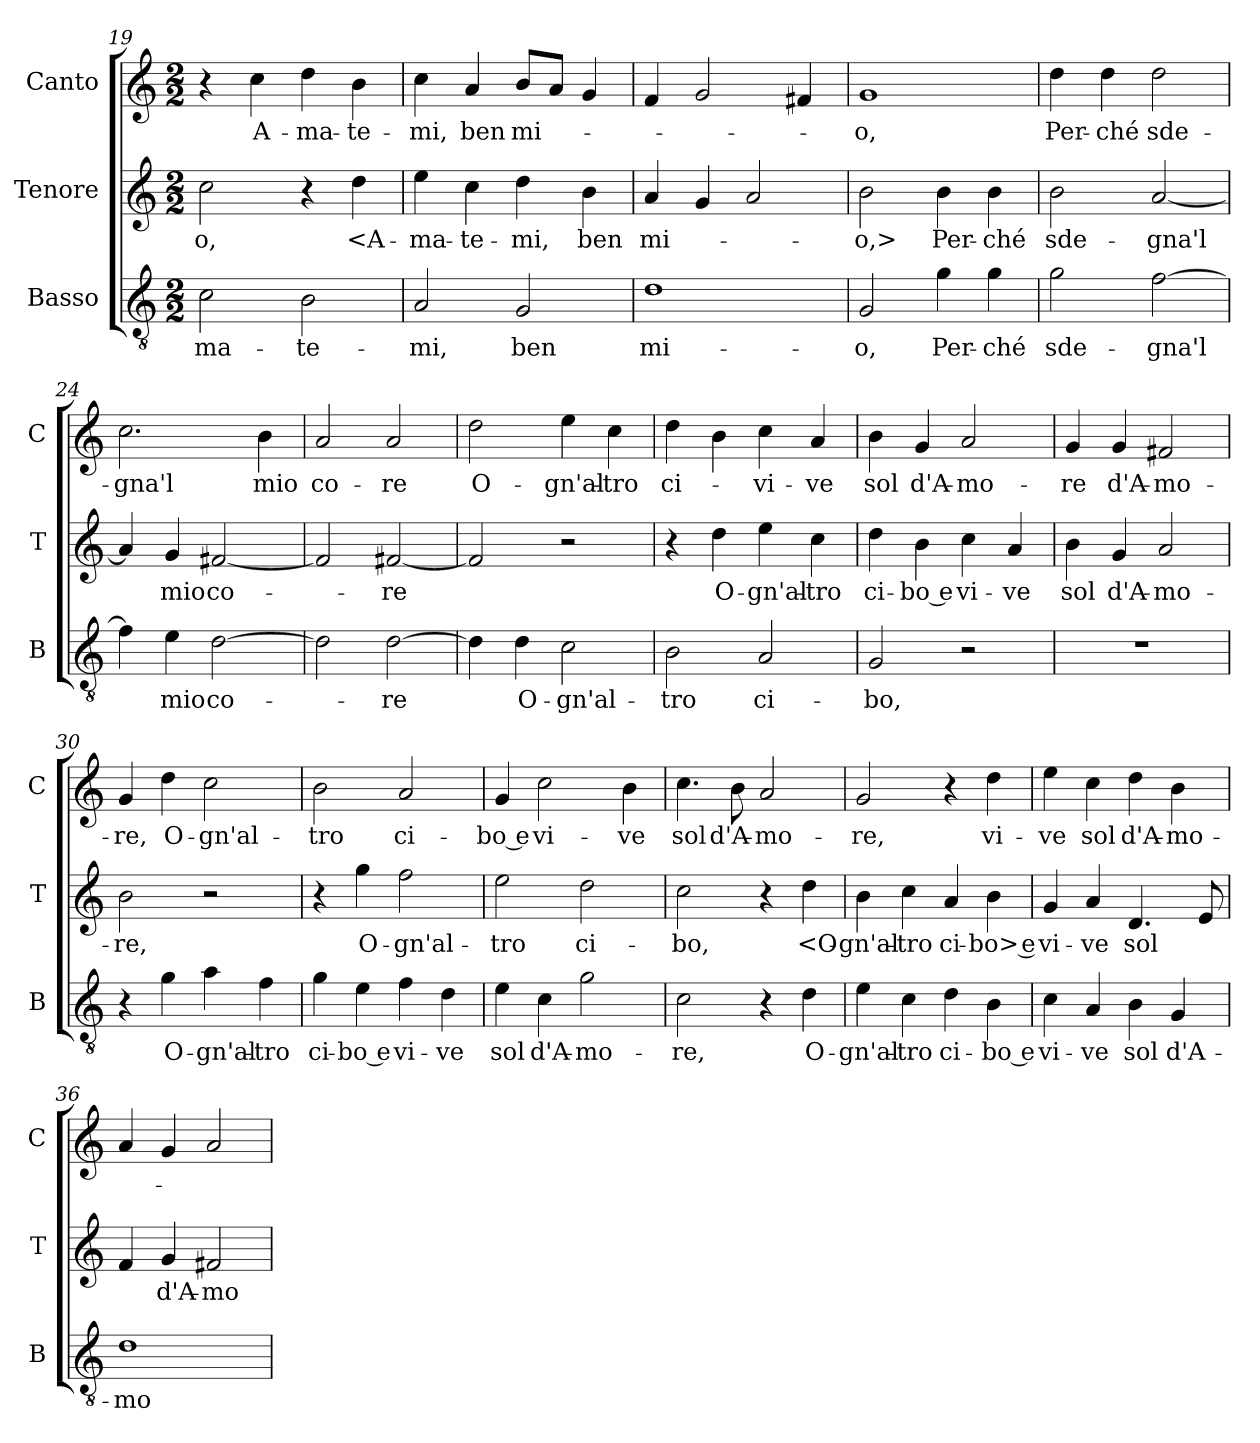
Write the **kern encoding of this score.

**kern	**text	**kern	**text	**kern	**text
*part3	*part3	*part2	*part2	*part1	*part1
*staff3	*staff3	*staff2	*staff2	*staff1	*staff1
*I"Basso	*	*I"Tenore	*	*I"Canto	*
*I'B	*	*I'T	*	*I'C	*
*clefGv2	*	*clefG2	*	*clefG2	*
*k[]	*	*k[]	*	*k[]	*
*C:	*	*C:	*	*C:	*
*M2/2	*	*M2/2	*	*M2/2	*
=19	=19	=19	=19	=19	=19
2c	-ma-	2cc	-o,	4r	.
.	.	.	.	4cc	A-
2B	-te-	4r	.	4dd	-ma-
.	.	4dd	<A-	4b	-te-
=20	=20	=20	=20	=20	=20
2A	-mi,	4ee	-ma-	4cc	-mi,
.	.	4cc	-te-	4a	ben
2G	ben	4dd	-mi,	8bL	mi-
.	.	.	.	8aJ	.
.	.	4b	ben	4g	.
=21	=21	=21	=21	=21	=21
1d	mi-	4a	mi-	4f	.
.	.	4g	.	2g	.
.	.	2a	.	.	.
.	.	.	.	4f#X	.
=22	=22	=22	=22	=22	=22
2G	-o,	2b	-o,>	1g	-o,
4g	Per-	4b	Per-	.	.
4g	-ché	4b	-ché	.	.
=23	=23	=23	=23	=23	=23
2g	sde-	2b	sde-	4dd	Per-
.	.	.	.	4dd	-ché
[2f	-gna'l	[2a	-gna'l	2dd	sde-
=24	=24	=24	=24	=24	=24
4f]	.	4a]	.	2.cc	-gna'l
4e	mio	4g	mio	.	.
[2d	co-	[2f#X	co-	.	.
.	.	.	.	4b	mio
=25	=25	=25	=25	=25	=25
2d]	.	2f#]	.	2a	co-
[2d	-re	[2f#X	-re	2a	-re
=26	=26	=26	=26	=26	=26
4d]	.	2f#]	.	2dd	O-
4d	O-	.	.	.	.
2c	-gn'al-	2r	.	4ee	-gn'al-
.	.	.	.	4cc	-tro
=27	=27	=27	=27	=27	=27
2B	-tro	4r	.	4dd	ci-
.	.	4dd	O-	4b	.
2A	ci-	4ee	-gn'al-	4cc	vi-
.	.	4cc	-tro	4a	-ve
=28	=28	=28	=28	=28	=28
2G	-bo,	4dd	ci-	4b	sol
.	.	4b	-bo e	4g	d'A-
2r	.	4cc	vi-	2a	-mo-
.	.	4a	-ve	.	.
=29	=29	=29	=29	=29	=29
1r	.	4b	sol	4g	-re
.	.	4g	d'A-	4g	d'A-
.	.	2a	-mo-	2f#X	-mo-
=30	=30	=30	=30	=30	=30
4r	.	2b	-re,	4g	-re,
4g	O-	.	.	4dd	O-
4a	-gn'al-	2r	.	2cc	-gn'al-
4f	-tro	.	.	.	.
=31	=31	=31	=31	=31	=31
4g	ci-	4r	.	2b	-tro
4e	-bo e	4gg	O-	.	.
4f	vi-	2ff	-gn'al-	2a	ci-
4d	-ve	.	.	.	.
=32	=32	=32	=32	=32	=32
4e	sol	2ee	-tro	4g	-bo e
4c	d'A-	.	.	2cc	vi-
2g	-mo-	2dd	ci-	.	.
.	.	.	.	4b	-ve
=33	=33	=33	=33	=33	=33
2c	-re,	2cc	-bo,	4.cc	sol
.	.	.	.	8b	d'A-
4r	.	4r	.	2a	-mo-
4d	O-	4dd	<O-	.	.
=34	=34	=34	=34	=34	=34
4e	-gn'al-	4b	-gn'al-	2g	-re,
4c	-tro	4cc	-tro	.	.
4d	ci-	4a	ci-	4r	.
4B	-bo e	4b	-bo> e	4dd	vi-
=35	=35	=35	=35	=35	=35
4c	vi-	4g	vi-	4ee	-ve
4A	-ve	4a	-ve	4cc	sol
4B	sol	4.d	sol	4dd	d'A-
4G	d'A-	.	.	4b	-mo-
.	.	8e	.	.	.
=36	=36	=36	=36	=36	=36
1d	-mo-	4f	.	4a	.
.	.	4g	d'A-	4g	.
.	.	2f#X	-mo-	2a	.
=	=	=	=	=	=
*-	*-	*-	*-	*-	*-
